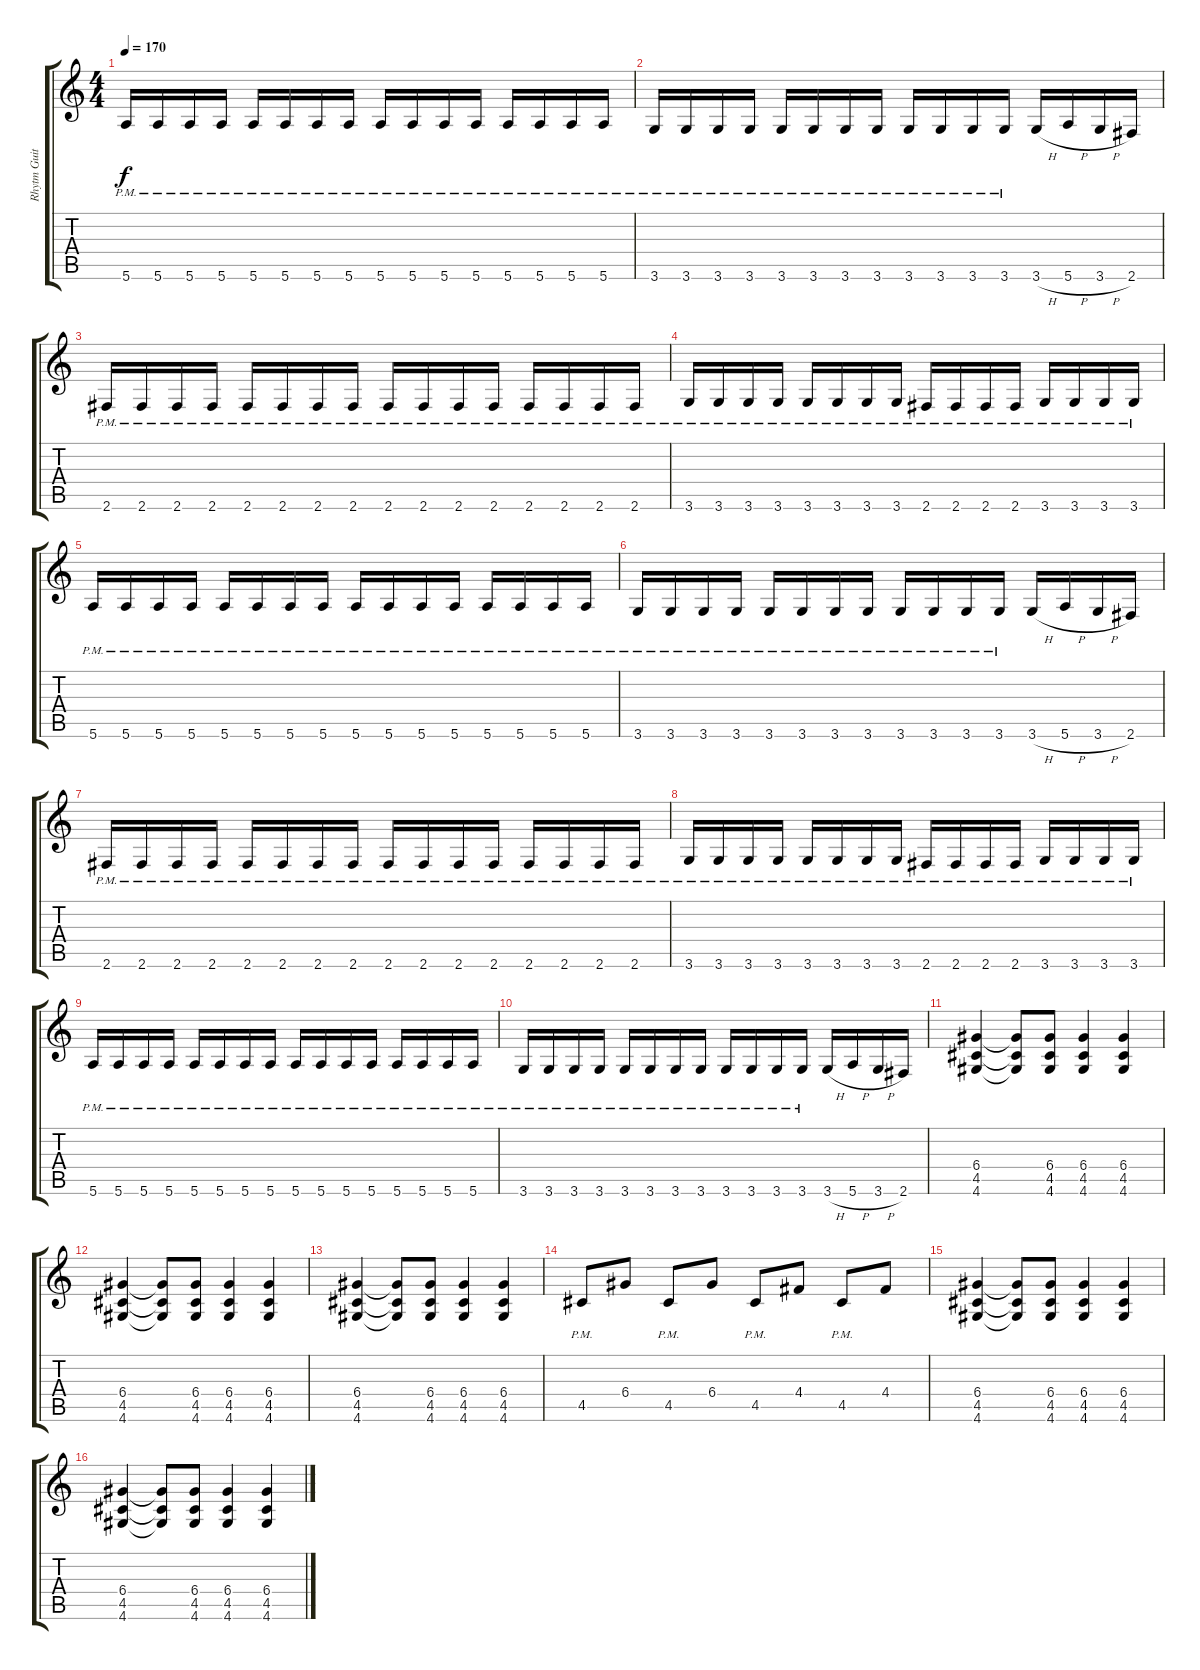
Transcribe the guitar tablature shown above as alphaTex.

\track ("Rhytm Guitar 1" "Rhytm Guit") {instrument distortionguitar}
\staff {score tabs}
\tuning (E4 B3 G3 D3 A2 E2) {hide}
\ts (4 4)
\tempo 170
\clef g2
\ks c
5.6{pm}.16{dy f} 5.6{pm}.16 5.6{pm}.16 5.6{pm}.16 5.6{pm}.16 5.6{pm}.16 5.6{pm}.16 5.6{pm}.16 5.6{pm}.16 5.6{pm}.16 5.6{pm}.16 5.6{pm}.16 5.6{pm}.16 5.6{pm}.16 5.6{pm}.16 5.6{pm}.16 |
3.6{pm}.16 3.6{pm}.16 3.6{pm}.16 3.6{pm}.16 3.6{pm}.16 3.6{pm}.16 3.6{pm}.16 3.6{pm}.16 3.6{pm}.16 3.6{pm}.16 3.6{pm}.16 3.6{pm}.16 3.6{h}.16 5.6{h}.16 3.6{h}.16 2.6.16 |
2.6{pm}.16 2.6{pm}.16 2.6{pm}.16 2.6{pm}.16 2.6{pm}.16 2.6{pm}.16 2.6{pm}.16 2.6{pm}.16 2.6{pm}.16 2.6{pm}.16 2.6{pm}.16 2.6{pm}.16 2.6{pm}.16 2.6{pm}.16 2.6{pm}.16 2.6{pm}.16 |
3.6{pm}.16 3.6{pm}.16 3.6{pm}.16 3.6{pm}.16 3.6{pm}.16 3.6{pm}.16 3.6{pm}.16 3.6{pm}.16 2.6{pm}.16 2.6{pm}.16 2.6{pm}.16 2.6{pm}.16 3.6{pm}.16 3.6{pm}.16 3.6{pm}.16 3.6{pm}.16 |
5.6{pm}.16 5.6{pm}.16 5.6{pm}.16 5.6{pm}.16 5.6{pm}.16 5.6{pm}.16 5.6{pm}.16 5.6{pm}.16 5.6{pm}.16 5.6{pm}.16 5.6{pm}.16 5.6{pm}.16 5.6{pm}.16 5.6{pm}.16 5.6{pm}.16 5.6{pm}.16 |
3.6{pm}.16 3.6{pm}.16 3.6{pm}.16 3.6{pm}.16 3.6{pm}.16 3.6{pm}.16 3.6{pm}.16 3.6{pm}.16 3.6{pm}.16 3.6{pm}.16 3.6{pm}.16 3.6{pm}.16 3.6{h}.16 5.6{h}.16 3.6{h}.16 2.6.16 |
2.6{pm}.16 2.6{pm}.16 2.6{pm}.16 2.6{pm}.16 2.6{pm}.16 2.6{pm}.16 2.6{pm}.16 2.6{pm}.16 2.6{pm}.16 2.6{pm}.16 2.6{pm}.16 2.6{pm}.16 2.6{pm}.16 2.6{pm}.16 2.6{pm}.16 2.6{pm}.16 |
3.6{pm}.16 3.6{pm}.16 3.6{pm}.16 3.6{pm}.16 3.6{pm}.16 3.6{pm}.16 3.6{pm}.16 3.6{pm}.16 2.6{pm}.16 2.6{pm}.16 2.6{pm}.16 2.6{pm}.16 3.6{pm}.16 3.6{pm}.16 3.6{pm}.16 3.6{pm}.16 |
5.6{pm}.16 5.6{pm}.16 5.6{pm}.16 5.6{pm}.16 5.6{pm}.16 5.6{pm}.16 5.6{pm}.16 5.6{pm}.16 5.6{pm}.16 5.6{pm}.16 5.6{pm}.16 5.6{pm}.16 5.6{pm}.16 5.6{pm}.16 5.6{pm}.16 5.6{pm}.16 |
3.6{pm}.16 3.6{pm}.16 3.6{pm}.16 3.6{pm}.16 3.6{pm}.16 3.6{pm}.16 3.6{pm}.16 3.6{pm}.16 3.6{pm}.16 3.6{pm}.16 3.6{pm}.16 3.6{pm}.16 3.6{h}.16 5.6{h}.16 3.6{h}.16 2.6.16 |
(6.4 4.5 4.6).4 (6.4{t} 4.5{t} 4.6{t}).8 (6.4 4.5 4.6).8 (6.4 4.5 4.6).4 (6.4 4.5 4.6).4 |
(6.4 4.5 4.6).4 (6.4{t} 4.5{t} 4.6{t}).8 (6.4 4.5 4.6).8 (6.4 4.5 4.6).4 (6.4 4.5 4.6).4 |
(6.4 4.5 4.6).4 (6.4{t} 4.5{t} 4.6{t}).8 (6.4 4.5 4.6).8 (6.4 4.5 4.6).4 (6.4 4.5 4.6).4 |
4.5{pm}.8 6.4.8 4.5{pm}.8 6.4.8 4.5{pm}.8 4.4.8 4.5{pm}.8 4.4.8 |
(6.4 4.5 4.6).4 (6.4{t} 4.5{t} 4.6{t}).8 (6.4 4.5 4.6).8 (6.4 4.5 4.6).4 (6.4 4.5 4.6).4 |
(6.4 4.5 4.6).4 (6.4{t} 4.5{t} 4.6{t}).8 (6.4 4.5 4.6).8 (6.4 4.5 4.6).4 (6.4 4.5 4.6).4
